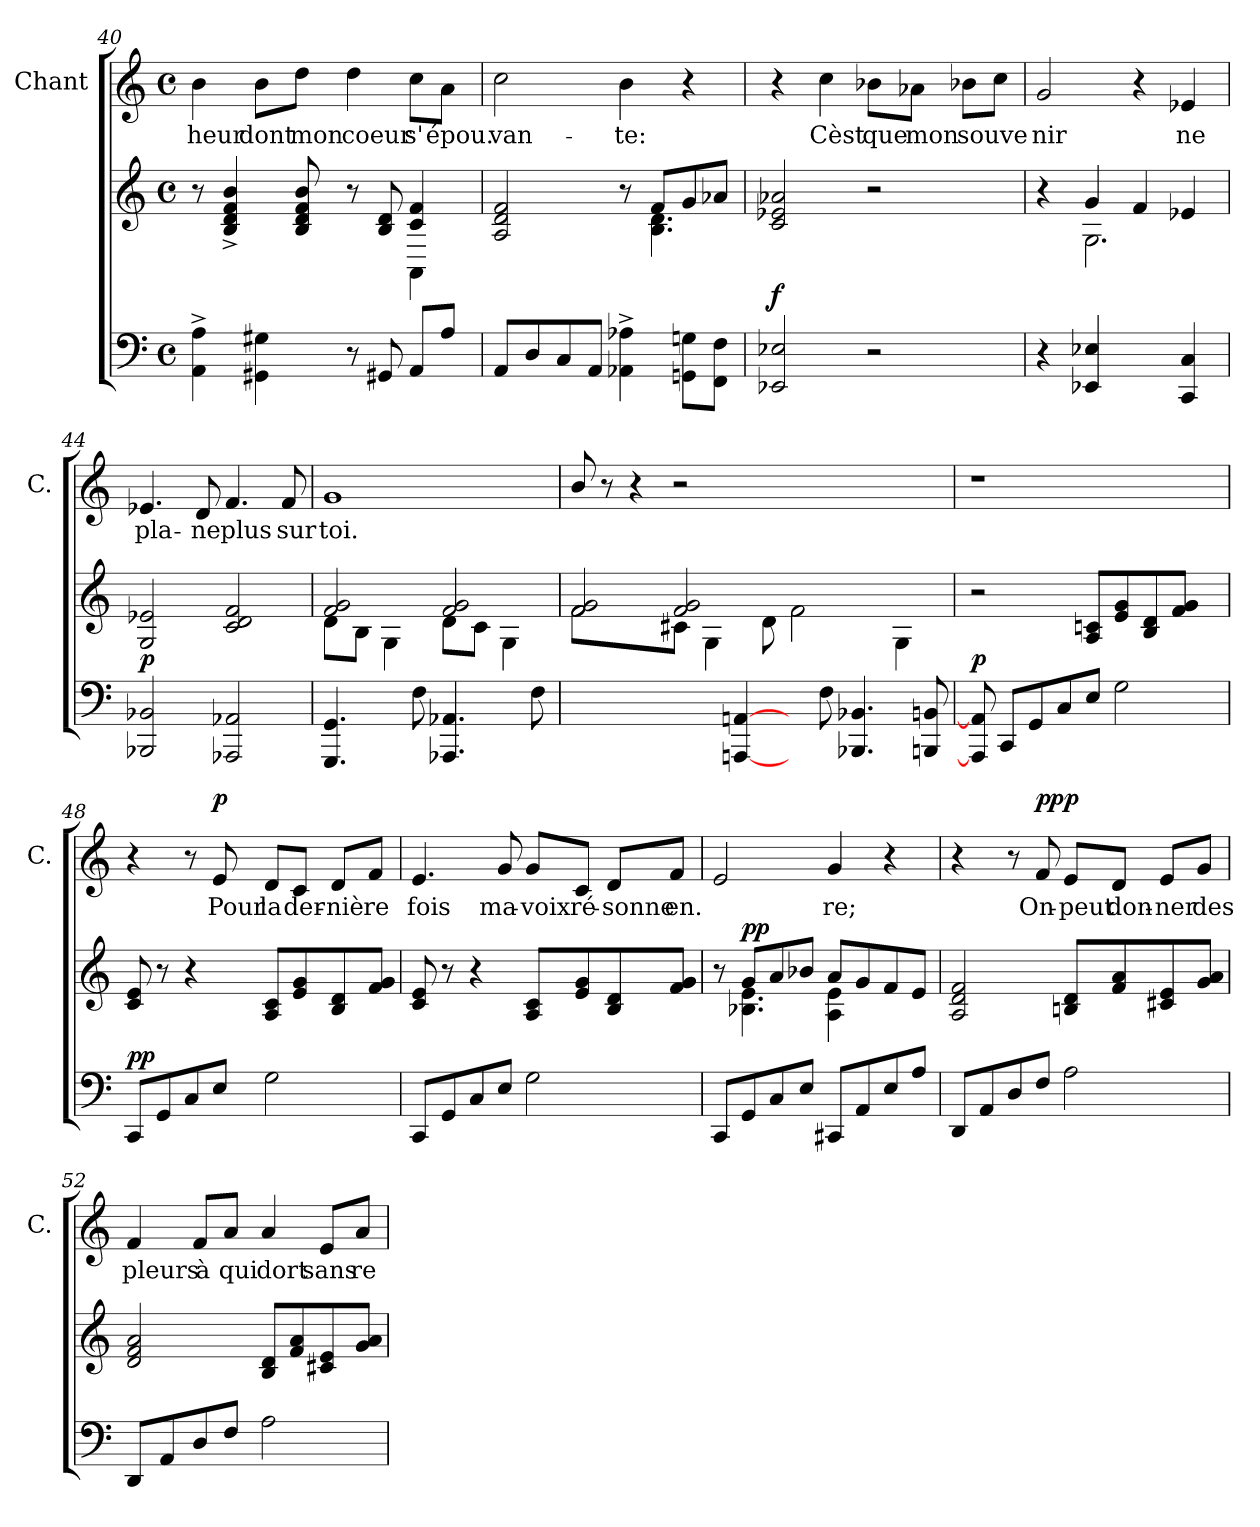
**kern	**dynam	**kern	**dynam	**kern	**text	**dynam
*part3	*part3	*part2	*part2	*part1	*part1	*part1
*staff3	*staff3	*staff2	*staff2	*staff1	*staff1	*staff1
*	*	*	*	*I"Chant	*	*
*	*	*	*	*I'C.	*	*
*clefF4	*	*clefG2	*	*clefG2	*	*
*k[]	*	*k[]	*	*k[]	*	*
*M4/4	*	*M4/4	*	*M4/4	*	*
*met(c)	*	*met(c)	*	*met(c)	*	*
=40	=40	=40	=40	=40	=40	=40
*	*	*^	*	*	*	*
4AAi^>^>\ 4Ai^>^>\	.	8r	8ryy	.	4bj\	heur	.
.	.	4bj^>/ 4fj^>/ 4dj^>/ 4Bj^>/	8ryy	.	.	.	.
4GG#Xi\ 4G#Xi\	.	.	8ryy	.	8bj\L	dont	.
.	.	8bj/ 8fj/ 8dj/ 8Bj/	8ryy	.	8ddj\J	mon	.
8r	.	8r	8ryy	.	4ddj\	coeur	.
8GG#Xi/	.	8dj/ 8Bj/	8ryy	.	.	.	.
8AAi/L	.	4fj/ 4cj/	4AAZ\	.	8ccj\L	s'	.
8Ai/J	.	.	.	.	8aj\J	épou.	.
!!LO:LB:g=z
=41	=41	=41	=41	=41	=41	=41	=41
8AAi/L	.	2fj/ 2dj/ 2Aj/	8ryy	.	2ccj\	van-	.
8Di/	.	.	8ryy	.	.	.	.
8Ci/	.	.	8ryy	.	.	.	.
8AAi/J	.	.	8ryy	.	.	.	.
4AA-Xi^>\ 4A-Xi^>\	.	8r	8ryy	.	4bj\	te:	.
.	.	8fj/L	4.BZ\ 4.dZ\	.	.	.	.
8GGni\ 8Gni\L	.	8gj/	.	.	4r	.	.
8FFi\ 8Fi\J	.	8a-Xj/J	.	.	.	.	.
*	*	*v	*v	*	*	*	*
=42	=42	=42	=42	=42	=42	=42
!	!LO:DY:a	!	!	!	!	!
2E-Xi/ 2EE-Xi/	f	2a-Xj/ 2e-Xj/ 2cj/	.	4r	.	.
.	.	.	.	4ccj\	Cèst	.
2r	.	2r	.	8b-Xj\L	que	.
.	.	.	.	8a-Xj\J	mon	.
.	.	.	.	8b-Xj\L	souve	.
.	.	.	.	8ccj\J	--	.
=43	=43	=43	=43	=43	=43	=43
*	*	*^	*	*	*	*
4r	.	4r	4ryy	.	2gj/	nir	.
4E-Xi/ 4EE-Xi/	.	4gj/	2.GZ\	.	.	.	.
4ryy	.	4fj/	.	.	4r	.	.
4Ci/ 4CCi/	.	4e-Xj/	.	.	4e-Xj/	ne	.
*	*	*v	*v	*	*	*	*
=44	=44	=44	=44	=44	=44	=44
!	!LO:DY:a	!	!	!	!	!
2BB-Xi/ 2BBB-Xi/	p	2e-Xj/ 2Gj/	.	4.e-Xj/	pla-	.
.	.	.	.	8dj/	ne	.
2AA-Xi/ 2AAA-Xi/	.	2fj/ 2dj/ 2cj/	.	4.fj/	plus	.
.	.	.	.	8fj/	sur	.
=45	=45	=45	=45	=45	=45	=45
*	*	*^	*	*	*	*
4.GGi/ 4.GGGi/	.	2gj/ 2fj/	8dZ\L	.	1gj/	toi.	.
.	.	.	8BZ\J	.	.	.	.
.	.	.	4GZ\	.	.	.	.
8Fi\	.	.	.	.	.	.	.
4.AA-Xi/ 4.AAA-Xi/	.	2gj/ 2fj/	8dZ\L	.	.	.	.
.	.	.	8cZ\J	.	.	.	.
.	.	.	4GZ\	.	.	.	.
8Fi\	.	.	.	.	.	.	.
!!LO:PB:g=z
=46	=46	=46	=46	=46	=46	=46	=46
2ryy	.	2gj/ 2fj/	2fZ\	.	8bj/	.	.
.	.	.	.	.	8r	.	.
.	.	.	.	.	4r	.	.
4ryy	.	2gj/ 2fj/	8c#XZ\J	.	2r	.	.
.	.	.	4GZ\	.	.	.	.
[4AAni/ [4AAAni/	.	.	.	.	.	.	.
.	.	.	8dZ\	.	.	.	.
8ryy	.	2.ryy	2fV\	.	2.ryy	.	.
8Fi\	.	.	.	.	.	.	.
4.BB-Xi/ 4.BBB-Xi/	.	.	.	.	.	.	.
.	.	.	4GV\	.	.	.	.
8BBni/ 8BBBni/	.	.	.	.	.	.	.
*	*	*v	*v	*	*	*	*
=47	=47	=47	=47	=47	=47	=47
!	!LO:DY:a	!	!	!	!	!
8AAi]/ 8AAAi]/	p	2r	.	1r	.	.
8CCi/L	.	.	.	.	.	.
8GGi/	.	.	.	.	.	.
8Ci/	.	.	.	.	.	.
8Ei/J	.	8cnj/ 8Aj/L	.	.	.	.
2Gi\	.	8ej/ 8gj/	.	.	.	.
.	.	8dj/ 8Bj/	.	.	.	.
.	.	8gj/ 8fj/J	.	.	.	.
.	.	8ryy	.	8ryy	.	.
=48	=48	=48	=48	=48	=48	=48
!	!LO:DY:a	!	!	!	!	!
8CCi/L	pp	8ej/ 8cj/	.	4r	.	.
8GGi/	.	8r	.	.	.	.
8Ci/	.	4r	.	8r	.	.
!	!	!	!	!	!	!LO:DY:a
8Ei/J	.	.	.	8ej/	Pour	p
2Gi\	.	8cj/ 8Aj/L	.	8dj/L	la	.
.	.	8ej/ 8gj/	.	8cj/J	der-	.
.	.	8dj/ 8Bj/	.	8dj/L	niè	.
.	.	8gj/ 8fj/J	.	8fj/J	re	.
=49	=49	=49	=49	=49	=49	=49
8CCi/L	.	8ej/ 8cj/	.	4.ej/	fois	.
8GGi/	.	8r	.	.	.	.
8Ci/	.	4r	.	.	.	.
8Ei/J	.	.	.	8gj/	ma-	.
2Gi\	.	8cj/ 8Aj/L	.	8gj/L	voix	.
.	.	8gj/ 8ej/	.	8cj/J	ré-	.
.	.	8dj/ 8Bj/	.	8dj/L	sonne	.
.	.	8gj/ 8fj/J	.	8fj/J	en.	.
!!LO:LB:g=z
=50	=50	=50	=50	=50	=50	=50
*	*	*^	*	*	*	*
8CCi/L	.	8r	8ryy	.	2ej/	.	.
!	!	!	!	!LO:DY:a	!	!	!
8GGi/	.	8gj/L	4.B-XZ\ 4.eZ\	pp	.	.	.
8Ci/	.	8aj/	.	.	.	.	.
8Ei/J	.	8b-Xj/J	.	.	.	.	.
8CC#Xi/L	.	8aj/L	4AZ\ 4eZ\	.	4gj/	re;	.
8AAi/	.	8gj/	.	.	.	.	.
8Ei/	.	8fj/	4ryy	.	4r	.	.
8Ai/J	.	8ej/J	.	.	.	.	.
*	*	*v	*v	*	*	*	*
=51	=51	=51	=51	=51	=51	=51
8DDi/L	.	2fj/ 2dj/ 2Aj/	.	4r	.	.
8AAi/	.	.	.	.	.	.
8Di/	.	.	.	8r	.	.
!	!	!	!	!	!	!LO:DY:a
8Fi/J	.	.	.	8fj/	On-	pp
!	!	!	!	!	!	!LO:DY:a
2Ai\	.	8dj/ 8Bnj/L	.	8ej/L	peut	p
.	.	8aj/ 8fj/	.	8dj/J	don-	.
.	.	8ej/ 8c#Xj/	.	8ej/L	ner	.
.	.	8aj/ 8gj/J	.	8gj/J	des	.
=52	=52	=52	=52	=52	=52	=52
8DDi/L	.	2aj/ 2fj/ 2dj/	.	4fj/	pleurs	.
8AAi/	.	.	.	.	.	.
8Di/	.	.	.	8fj/L	à	.
8Fi/J	.	.	.	8aj/J	qui	.
2Ai\	.	8dj/ 8Bj/L	.	4aj/	dort	.
.	.	8aj/ 8fj/	.	.	.	.
.	.	8ej/ 8c#Xj/	.	8ej/L	sans	.
.	.	8aj/ 8gj/J	.	8aj/J	re	.
=	=	=	=	=	=	=
*-	*-	*-	*-	*-	*-	*-
